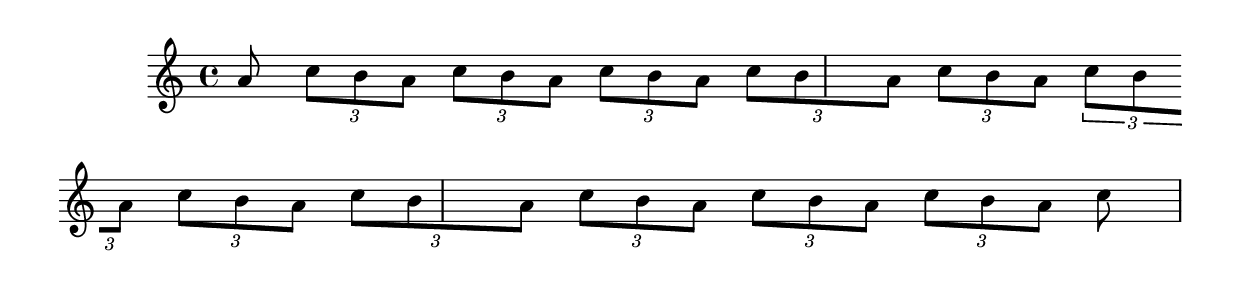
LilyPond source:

%% Do not edit this file; it is auto-generated from LSR http://lsr.dsi.unimi.it
%% This file is in the public domain.
\version "2.13.1"

\header {
  lsrtags = "rhythms"

%% Translation of GIT committish: b2d4318d6c53df8469dfa4da09b27c15a374d0ca
 doctitlees = "Permitir saltos de línea dentro de grupos especiales con barra"
 texidoces = "
Este ejemplo artificial muestra cómo se pueden permitir tanto los
saltos de línea manuales como los automáticos dentro de un grupo de
valoración especial unido por una barra.  Observe que estos grupos
sincopados se deben barrar manualmente.

"

%% Translation of GIT committish: d96023d8792c8af202c7cb8508010c0d3648899d
  texidocde = "
Dieses künstliche Beispiel zeigt, wie sowohl automatische als auch
manuelle Zeilenumbrüche innerhalb einer N-tole mit Balken erlaubt
werden können.  Diese unregelmäßige Bebalkung muss allerdings manuell
gesetzt werden.

"
  doctitlede = "Zeilenumbrüche bei N-tolen mit Balken erlauben"


%% Translation of GIT committish: e71f19ad847d3e94ac89750f34de8b6bb28611df
  texidocfr = "
Cet exemple peu académique démontre comment il est possible d'insérer un saut 
de ligne dans un nolet portant une ligature.  Ces ligatures doivent toutefois
être explicites.

"
  doctitlefr = "Saut de ligne au milieu d'un nolet avec ligature"

  texidoc = "
This artificial example shows how both manual and automatic line breaks
may be permitted to within a beamed tuplet. Note that such off-beat
tuplets have to be beamed manually.

"
  doctitle = "Permitting line breaks within beamed tuplets"
} % begin verbatim

\layout {
  \context {
    \Voice
    % Permit line breaks within tuplets
    \remove "Forbid_line_break_engraver"
    % Allow beams to be broken at line breaks
    \override Beam #'breakable = ##t
  }
}
\relative c'' {
  a8
  \repeat unfold 5 { \times 2/3 { c[ b a] } }
  % Insert a manual line break within a tuplet
  \times 2/3 { c[ b \bar "" \break a] }
  \repeat unfold 5 { \times 2/3 { c[ b a] } }
  c8
}

